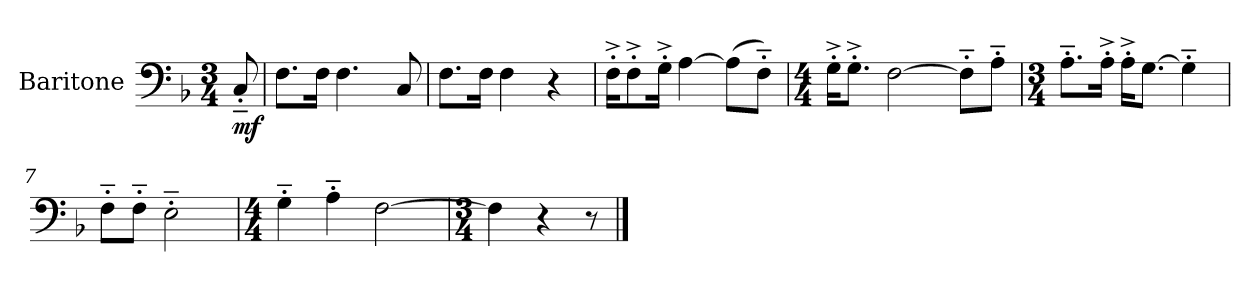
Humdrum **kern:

**kern	**dynam
*part1	*part1
*staff1	*staff1
*I"Baritone	*
*I'Bar.	*
*clefF4	*
*k[b-]	*
*M3/4	*
*MM80	*
=1	=1
!	!LO:DY:b
8C'~/	mf
=2	=2
8.F\L	.
16F\Jk	.
4.F\	.
8C/	.
=3	=3
8.F\L	.
16F\Jk	.
4F\	.
4r	.
=4	=4
16F'^\KL	.
8F'^\	.
16G'^\Jk	.
[4A\	.
(>8A\L]	.
8F'~\J)	.
!!LO:LB:g=z
=5	=5
*M4/4	*
16G'^\KL	.
8.G'^\J	.
[2F\	.
8F'~\L]	.
8A'~\J	.
=6	=6
*M3/4	*
8.A'~\L	.
16A'^\Jk	.
16A'^\KL	.
[8.G\J	.
4G'~\]	.
=7	=7
8F'~\L	.
8F'~\J	.
2E'~\	.
=8	=8
*M4/4	*
4G'~\	.
4A'~\	.
[2F\	.
=9	=9
*M3/4	*
4F\]	.
4r	.
8r	.
==	==
*-	*-
